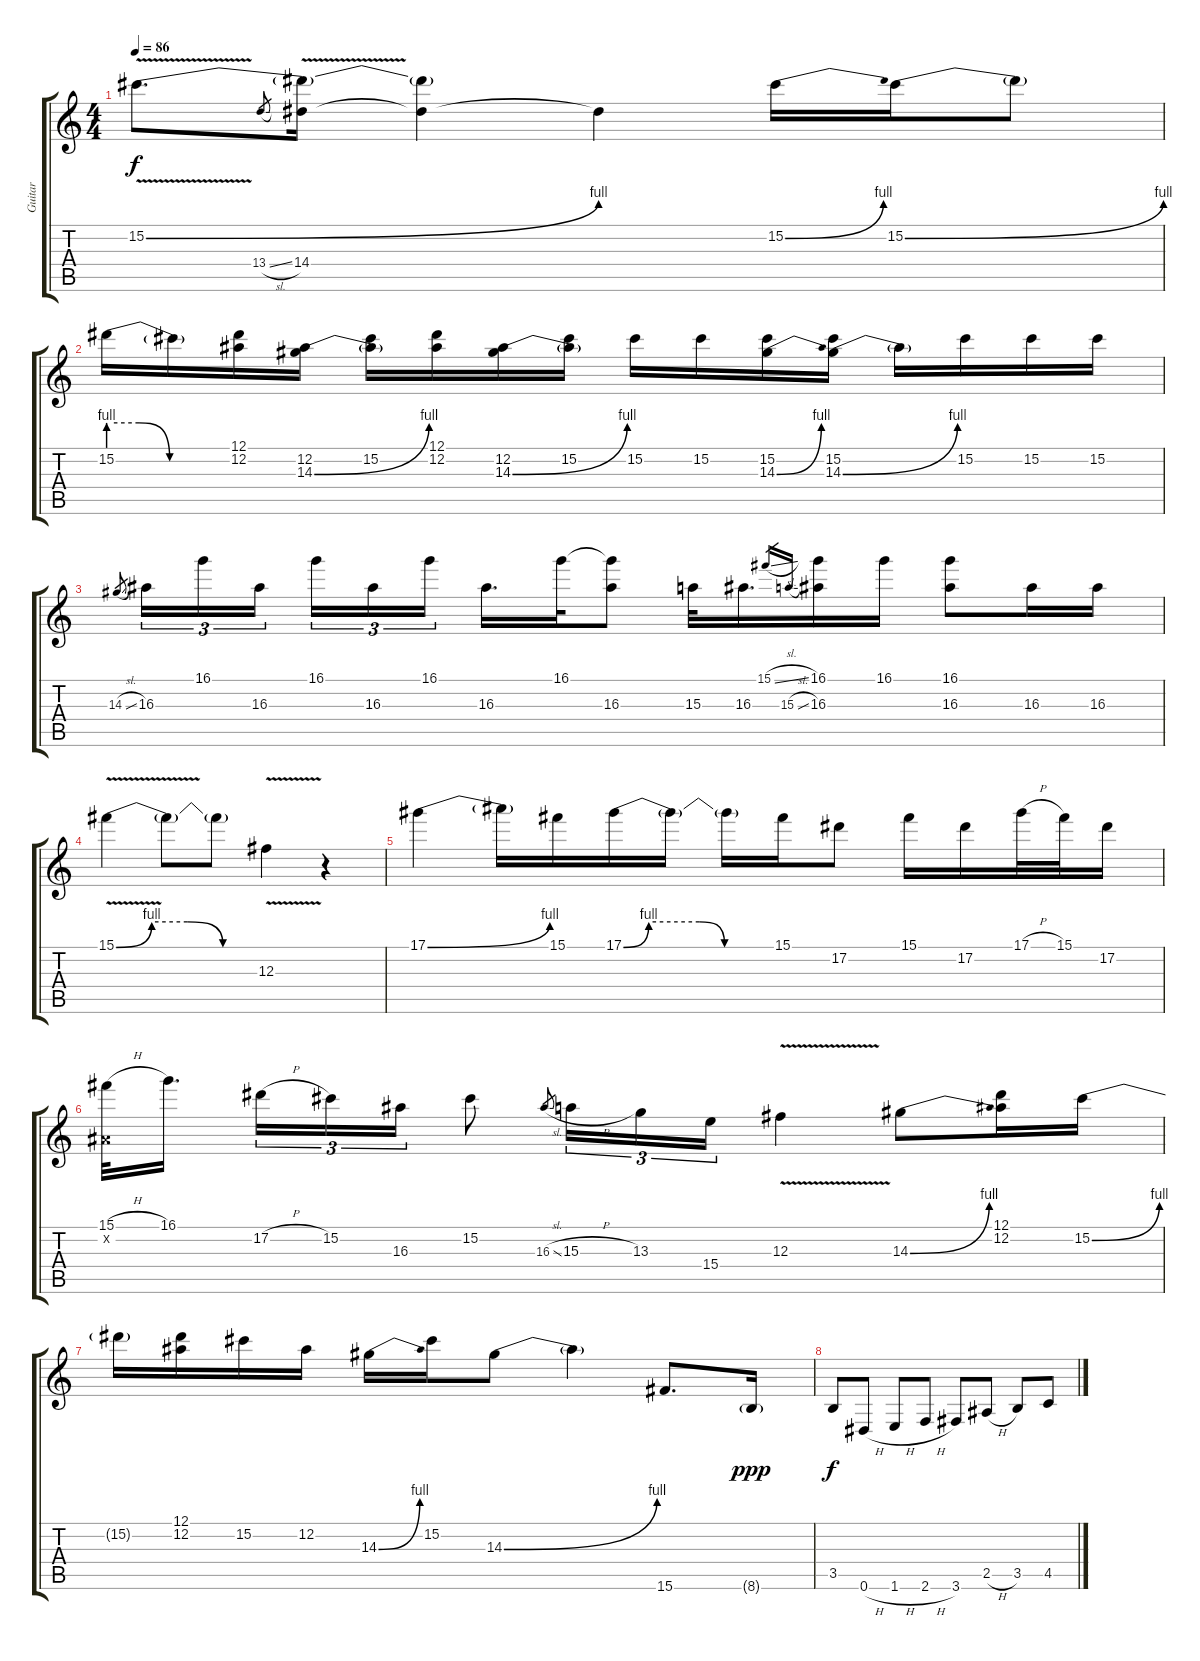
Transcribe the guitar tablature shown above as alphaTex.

\track ("Guitar" "Guitar") {instrument overdrivenguitar}
\staff {score tabs}
\tuning (Eb4 Bb3 Gb3 Db3 Ab2 Eb2) {hide}
\ts (4 4)
\tempo 86
\clef g2
\ks c
15.2{be (bend 0 0 60 4) v}.8{d dy f} 13.4{sl}.8{gr} (15.2{t} 14.4).16 (15.2{t} 14.4{t}).4 14.4{t}.4 15.2{be (bend 0 0 60 4)}.16 15.2{be (bend 0 0 60 4)}.16 15.2{t}.8 |
15.2{be (custom 0 4 15 4 30 0 60 0)}.16 15.2{t}.16 (12.1 12.2).16 (12.2 14.3{be (bend 0 0 60 4)}).16 (15.2 14.3{t}).16 (12.1 12.2).16 (12.2 14.3{be (bend 0 0 60 4)}).16 (15.2 14.3{t}).16 15.2.16 15.2.16 (15.2 14.3{be (bend 0 0 60 4)}).16 (15.2 14.3{be (bend 0 0 60 4)}).16 14.3{t}.16 15.2.16 15.2.16 15.2.16 |
14.3{sl}.8{gr} 16.3.16{tu (3 2)} 16.1.16{tu (3 2)} 16.3.16{tu (3 2) beam splitsecondary} 16.1.16{tu (3 2)} 16.3.16{tu (3 2)} 16.1.16{tu (3 2)} 16.3.16{d} 16.1.32 (16.1{t} 16.3).8 15.3.32 16.3.16{d} 15.1{sl}.16{gr} 15.3{sl}.16{gr} (16.1 16.3).16 16.1.16 (16.1 16.3).8 16.3.16 16.3.16 |
15.1{be (custom 0 0 15 4 30 4 45 0 60 0) v}.4 15.1{t}.8 15.1{t}.8 12.3{v}.4 r.4 |
17.1{be (bend 0 0 60 4)}.4 17.1{t}.16 15.1.16 17.1{be (custom 0 0 10 4 30 4 40 0 60 0)}.16 17.1{t}.16 17.1{t}.16 15.1.16 17.2.8 15.1.16 17.2.16 17.1{h}.32 15.1.32 17.2.16 |
(15.1{h} 0.2{x}).32 16.1.16{d beam splitsecondary} 17.2{h}.16{tu (3 2)} 15.2.16{tu (3 2)} 16.3.16{tu (3 2)} 15.2.8 16.3{sl}.8{gr} 15.3{h}.16{tu (3 2)} 13.3.16{tu (3 2)} 15.4.16{tu (3 2)} 12.3{v}.4 14.3{be (bend 0 0 60 4)}.8 (12.1 12.2).16 15.2{be (bend 0 0 60 4)}.16 |
15.2{t}.16 (12.1 12.2).16 15.2.16 12.2.16 14.3{be (bend 0 0 60 4)}.16 15.2.16 14.3{be (bend 0 0 60 4)}.8 14.3{t}.4 15.6.8{d} 8.6{g}.16{dy ppp} |
3.5.8{dy f} 0.6{h}.8 1.6{h}.8 2.6{h}.8 3.6.8 2.5{h}.8 3.5.8 4.5.8
